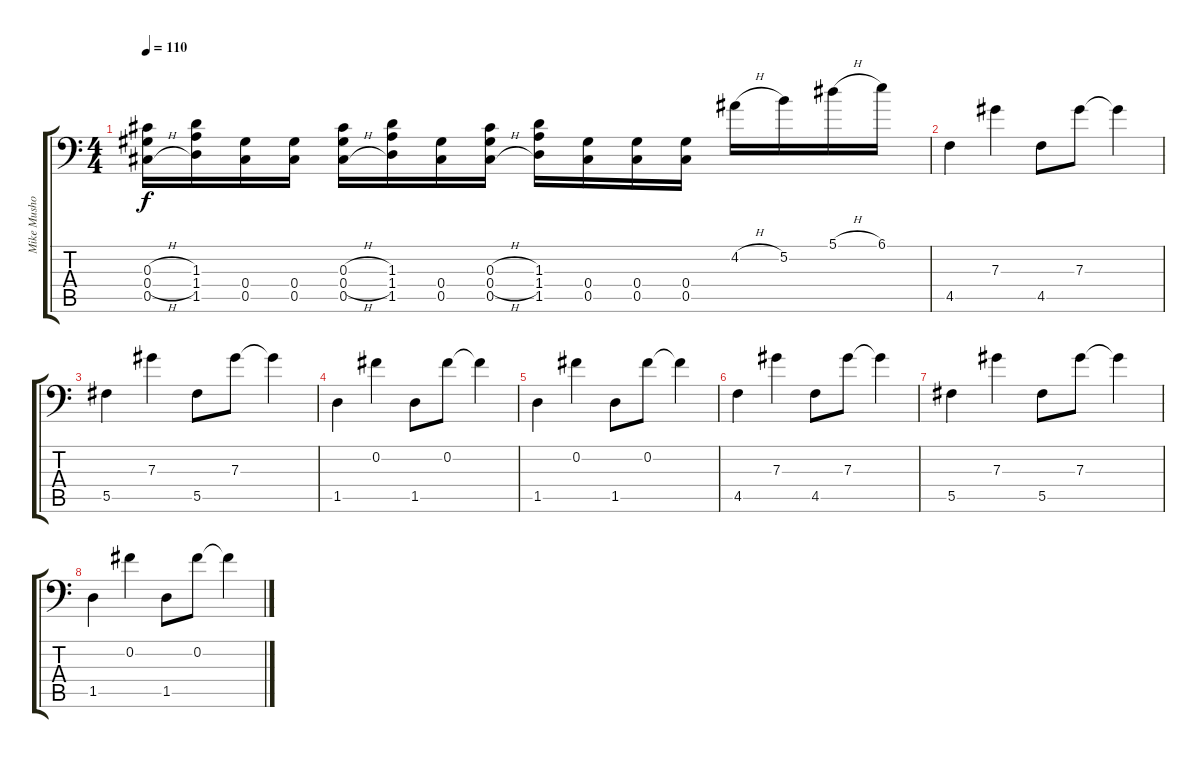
\track ("Mike Mushok" "Mike Musho") {instrument distortionguitar}
\staff {score tabs}
\tuning (Bb3 Gb3 Db3 Ab2 Db2 Ab1) {hide}
\ts (4 4)
\tempo 110
\clef f4
\ks c
(0.3{h} 0.4{h} 0.5{h}).16{dy f} (1.3 1.4 1.5).16 (0.4 0.5).16 (0.4 0.5).16 (0.3{h} 0.4{h} 0.5{h}).16 (1.3 1.4 1.5).16 (0.4 0.5).16 (0.3{h} 0.4{h} 0.5{h}).16 (1.3 1.4 1.5).16 (0.4 0.5).16 (0.4 0.5).16 (0.4 0.5).16 4.2{h}.16 5.2.16 5.1{h}.16 6.1.16 |
4.5.4 7.3.4 4.5.8 7.3.8 7.3{t}.4 |
5.5.4 7.3.4 5.5.8 7.3.8 7.3{t}.4 |
1.5.4 0.2.4 1.5.8 0.2.8 0.2{t}.4 |
1.5.4 0.2.4 1.5.8 0.2.8 0.2{t}.4 |
4.5.4 7.3.4 4.5.8 7.3.8 7.3{t}.4 |
5.5.4 7.3.4 5.5.8 7.3.8 7.3{t}.4 |
1.5.4 0.2.4 1.5.8 0.2.8 0.2{t}.4
